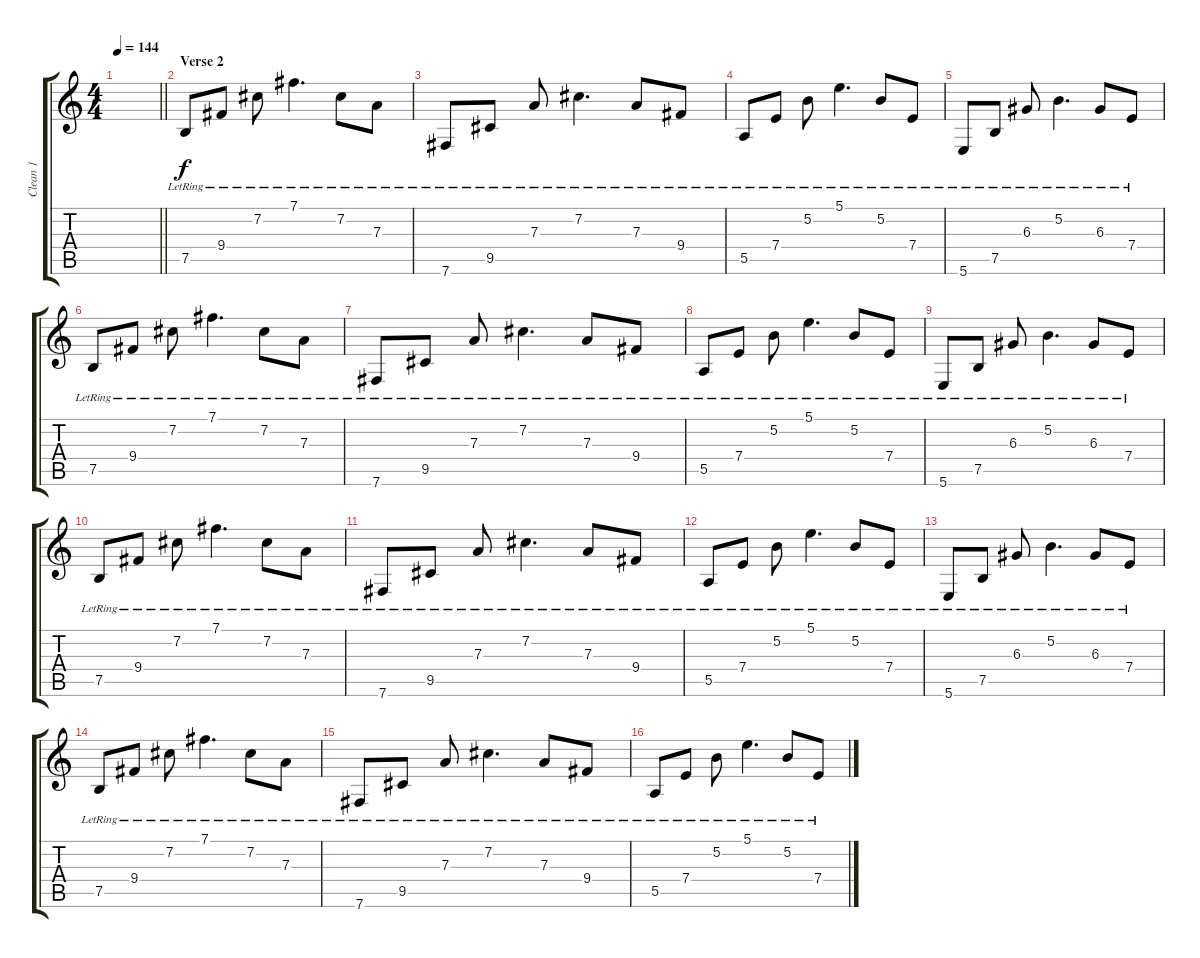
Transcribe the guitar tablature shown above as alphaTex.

\track ("Clean 1" "Clean 1") {instrument electricguitarclean}
\staff {score tabs}
\tuning (B3 Gb3 D3 A2 E2 B1) {hide}
\ts (4 4)
\tempo 144
\clef g2
\barLineRight lightlight
\ks c
|
\section ("" "Verse 2")
7.5{lr}.8 9.4{lr}.8 7.2{lr}.8 7.1{lr}.4{d} 7.2{lr}.8 7.3{lr}.8 |
7.6{lr}.8 9.5{lr}.8 7.3{lr}.8 7.2{lr}.4{d} 7.3{lr}.8 9.4{lr}.8 |
5.5{lr}.8 7.4{lr}.8 5.2{lr}.8 5.1{lr}.4{d} 5.2{lr}.8 7.4{lr}.8 |
5.6{lr}.8 7.5{lr}.8 6.3{lr}.8 5.2{lr}.4{d} 6.3{lr}.8 7.4{lr}.8 |
7.5{lr}.8 9.4{lr}.8 7.2{lr}.8 7.1{lr}.4{d} 7.2{lr}.8 7.3{lr}.8 |
7.6{lr}.8 9.5{lr}.8 7.3{lr}.8 7.2{lr}.4{d} 7.3{lr}.8 9.4{lr}.8 |
5.5{lr}.8 7.4{lr}.8 5.2{lr}.8 5.1{lr}.4{d} 5.2{lr}.8 7.4{lr}.8 |
5.6{lr}.8 7.5{lr}.8 6.3{lr}.8 5.2{lr}.4{d} 6.3{lr}.8 7.4{lr}.8 |
7.5{lr}.8 9.4{lr}.8 7.2{lr}.8 7.1{lr}.4{d} 7.2{lr}.8 7.3{lr}.8 |
7.6{lr}.8 9.5{lr}.8 7.3{lr}.8 7.2{lr}.4{d} 7.3{lr}.8 9.4{lr}.8 |
5.5{lr}.8 7.4{lr}.8 5.2{lr}.8 5.1{lr}.4{d} 5.2{lr}.8 7.4{lr}.8 |
5.6{lr}.8 7.5{lr}.8 6.3{lr}.8 5.2{lr}.4{d} 6.3{lr}.8 7.4{lr}.8 |
7.5{lr}.8 9.4{lr}.8 7.2{lr}.8 7.1{lr}.4{d} 7.2{lr}.8 7.3{lr}.8 |
7.6{lr}.8 9.5{lr}.8 7.3{lr}.8 7.2{lr}.4{d} 7.3{lr}.8 9.4{lr}.8 |
5.5{lr}.8 7.4{lr}.8 5.2{lr}.8 5.1{lr}.4{d} 5.2{lr}.8 7.4{lr}.8
